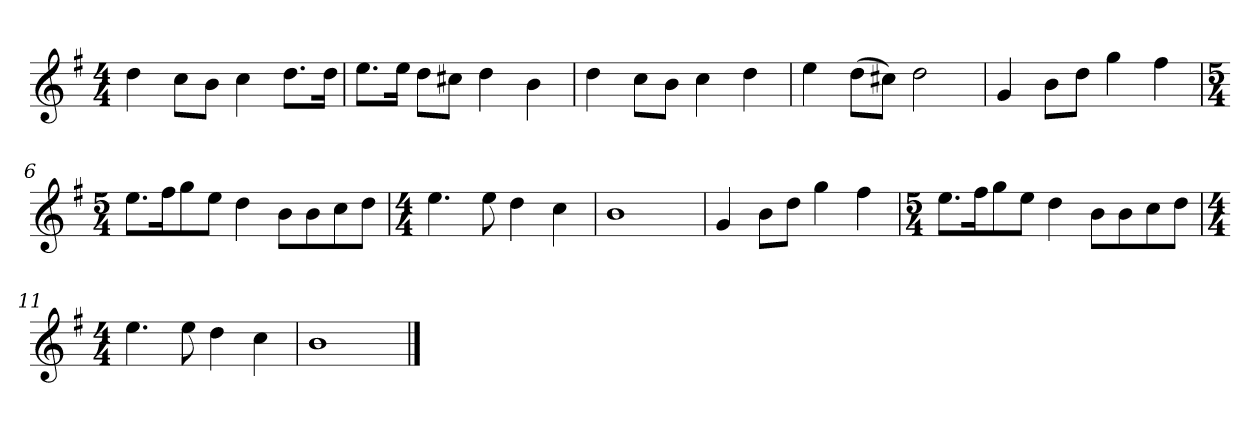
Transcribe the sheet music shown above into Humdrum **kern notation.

**kern
*part1
*staff1
*k[f#]
*M4/4
*MM120
=1
4dd
8ccL
8bJ
4cc
8.ddL
16ddJk
=2
8.eeL
16eeJk
8ddL
8cc#XJ
4dd
4b
=3
4dd
8ccL
8bJ
4cc
4dd
=4
4ee
(8ddL
8cc#XJ)
2dd
=5
4g
8bL
8ddJ
4gg
4ff#
=6
*M5/4
8.eeL
16ff#k
8gg
8eeJ
4dd
8bL
8b
8cc
8ddJ
=7
*M4/4
4.ee
8ee
4dd
4cc
=8
1b
=9
4g
8bL
8ddJ
4gg
4ff#
=10
*M5/4
8.eeL
16ff#k
8gg
8eeJ
4dd
8bL
8b
8cc
8ddJ
=11
*M4/4
4.ee
8ee
4dd
4cc
=12
1b
==
*-
